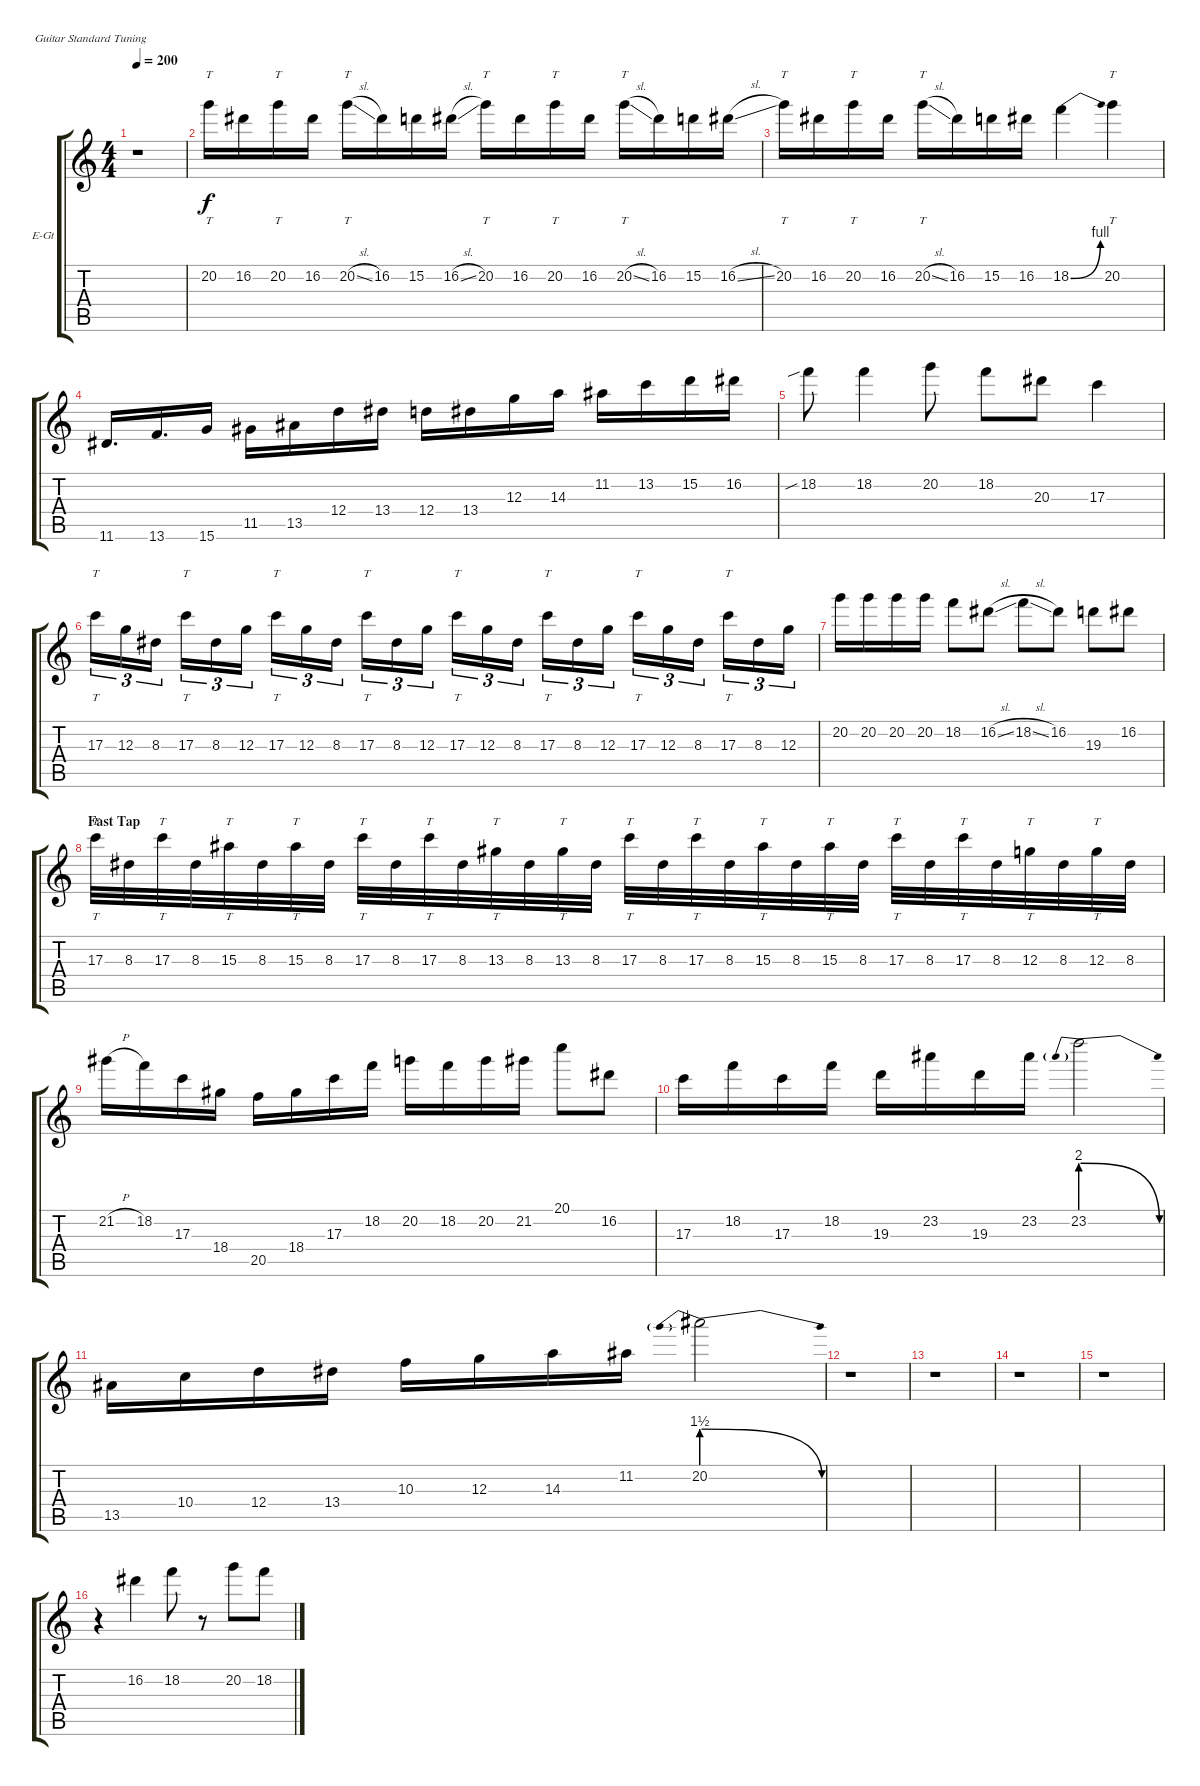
\bracketExtendMode groupsimilarinstruments
\firstSystemTrackNameOrientation horizontal
\otherSystemsTrackNameOrientation horizontal
\track ("Lead 2" "E-Gt") {instrument distortionguitar}
\staff {score tabs}
\tuning (E4 B3 G3 D3 A2 E2)
\ts (4 4)
\tempo 200
\clef g2
\ks aminor
r.1{dy f} |
20.2.16{tt} 16.2.16 20.2.16{tt} 16.2.16 20.2{sl}.16{tt} 16.2.16 15.2.16 16.2{sl}.16 20.2.16{tt} 16.2.16 20.2.16{tt} 16.2.16 20.2{sl}.16{tt} 16.2.16 15.2.16 16.2{sl}.16 |
20.2.16{tt} 16.2.16 20.2.16{tt} 16.2.16 20.2{sl}.16{tt} 16.2.16 15.2.16 16.2.16 18.2{be (bend 0 0 60 4)}.4 20.2.4{tt} |
11.6.16{d} 13.6.16{d} 15.6.16 11.5.16 13.5.16 12.4.16 13.4.16 12.4.16 13.4.16 12.3.16 14.3.16 11.2.16 13.2.16 15.2.16 16.2.16 |
18.2{sib}.8 18.2.4 20.2.8 18.2.8 20.3.8 17.3.4 |
17.3.16{tt tu (3 2)} 12.3.16{tu (3 2)} 8.3.16{tu (3 2)} 17.3.16{tt tu (3 2)} 8.3.16{tu (3 2)} 12.3.16{tu (3 2)} 17.3.16{tt tu (3 2)} 12.3.16{tu (3 2)} 8.3.16{tu (3 2)} 17.3.16{tt tu (3 2)} 8.3.16{tu (3 2)} 12.3.16{tu (3 2)} 17.3.16{tt tu (3 2)} 12.3.16{tu (3 2)} 8.3.16{tu (3 2)} 17.3.16{tt tu (3 2)} 8.3.16{tu (3 2)} 12.3.16{tu (3 2)} 17.3.16{tt tu (3 2)} 12.3.16{tu (3 2)} 8.3.16{tu (3 2)} 17.3.16{tt tu (3 2)} 8.3.16{tu (3 2)} 12.3.16{tu (3 2)} |
20.2.16 20.2.16 20.2.16 20.2.16 18.2.8 16.2{sl}.8 18.2{sl}.8 16.2.8 19.3.8 16.2.8 |
\section ("" "Fast Tap")
17.3.32{tt} 8.3.32 17.3.32{tt} 8.3.32 15.3.32{tt} 8.3.32 15.3.32{tt} 8.3.32 17.3.32{tt} 8.3.32 17.3.32{tt} 8.3.32 13.3.32{tt} 8.3.32 13.3.32{tt} 8.3.32 17.3.32{tt} 8.3.32 17.3.32{tt} 8.3.32 15.3.32{tt} 8.3.32 15.3.32{tt} 8.3.32 17.3.32{tt} 8.3.32 17.3.32{tt} 8.3.32 12.3.32{tt} 8.3.32 12.3.32{tt} 8.3.32 |
21.2{h}.16 18.2.16 17.3.16 18.4.16 20.5.16 18.4.16 17.3.16 18.2.16 20.2.16 18.2.16 20.2.16 21.2.16 20.1.8 16.2.8 |
17.3.16 18.2.16 17.3.16 18.2.16 19.3.16 23.2.16 19.3.16 23.2.16 23.2{be (prebendrelease 0 8 60 0)}.2 |
13.5.16 10.4.16 12.4.16 13.4.16 10.3.16 12.3.16 14.3.16 11.2.16 20.2{be (prebendrelease 0 6 60 0)}.2 |
\section ("" "")
r.1 |
r.1 |
r.1 |
r.1 |
r.4 16.2.4 18.2.8 r.8 20.2.8 18.2.8
